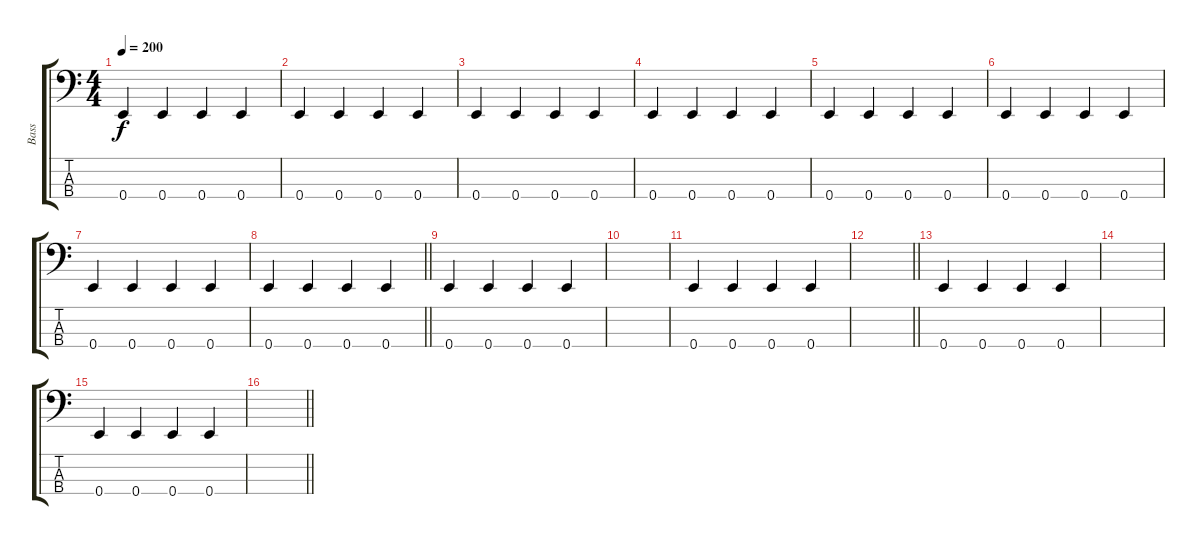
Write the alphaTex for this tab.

\track ("Bass" "Bass") {instrument electricbassfinger}
\staff {score tabs}
\tuning (G2 D2 A1 E1) {hide}
\ts (4 4)
\tempo 200
\clef f4
\ks c
0.4.4{dy f} 0.4.4 0.4.4 0.4.4 |
0.4.4 0.4.4 0.4.4 0.4.4 |
0.4.4 0.4.4 0.4.4 0.4.4 |
0.4.4 0.4.4 0.4.4 0.4.4 |
0.4.4 0.4.4 0.4.4 0.4.4 |
0.4.4 0.4.4 0.4.4 0.4.4 |
0.4.4 0.4.4 0.4.4 0.4.4 |
\barLineRight lightlight
0.4.4 0.4.4 0.4.4 0.4.4 |
\section ("" "")
0.4.4 0.4.4 0.4.4 0.4.4 |
|
0.4.4 0.4.4 0.4.4 0.4.4 |
\barLineRight lightlight
|
0.4.4 0.4.4 0.4.4 0.4.4 |
|
0.4.4 0.4.4 0.4.4 0.4.4 |
\barLineRight lightlight
